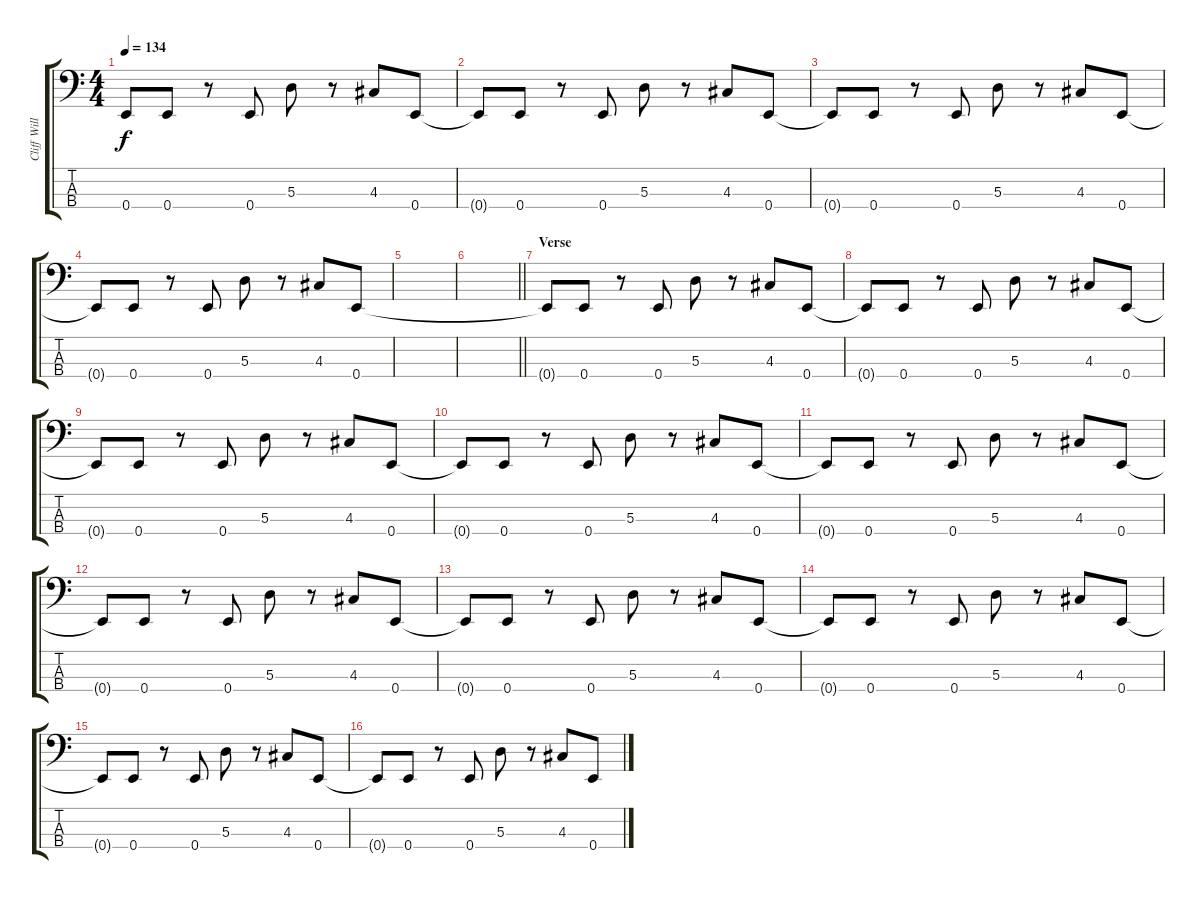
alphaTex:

\track ("Cliff Williams" "Cliff Will") {instrument electricbassfinger}
\staff {score tabs}
\tuning (G2 D2 A1 E1) {hide}
\ts (4 4)
\tempo 134
\clef f4
\ks c
0.4{t}.8{dy f} 0.4.8 r.8 0.4.8 5.3.8 r.8 4.3.8 0.4.8 |
0.4{t}.8 0.4.8 r.8 0.4.8 5.3.8 r.8 4.3.8 0.4.8 |
0.4{t}.8 0.4.8 r.8 0.4.8 5.3.8 r.8 4.3.8 0.4.8 |
0.4{t}.8 0.4.8 r.8 0.4.8 5.3.8 r.8 4.3.8 0.4.8 |
|
\barLineRight lightlight
|
\section ("" "Verse")
0.4{t}.8 0.4.8 r.8 0.4.8 5.3.8 r.8 4.3.8 0.4.8 |
0.4{t}.8 0.4.8 r.8 0.4.8 5.3.8 r.8 4.3.8 0.4.8 |
0.4{t}.8 0.4.8 r.8 0.4.8 5.3.8 r.8 4.3.8 0.4.8 |
0.4{t}.8 0.4.8 r.8 0.4.8 5.3.8 r.8 4.3.8 0.4.8 |
0.4{t}.8 0.4.8 r.8 0.4.8 5.3.8 r.8 4.3.8 0.4.8 |
0.4{t}.8 0.4.8 r.8 0.4.8 5.3.8 r.8 4.3.8 0.4.8 |
0.4{t}.8 0.4.8 r.8 0.4.8 5.3.8 r.8 4.3.8 0.4.8 |
0.4{t}.8 0.4.8 r.8 0.4.8 5.3.8 r.8 4.3.8 0.4.8 |
0.4{t}.8 0.4.8 r.8 0.4.8 5.3.8 r.8 4.3.8 0.4.8 |
0.4{t}.8 0.4.8 r.8 0.4.8 5.3.8 r.8 4.3.8 0.4.8
